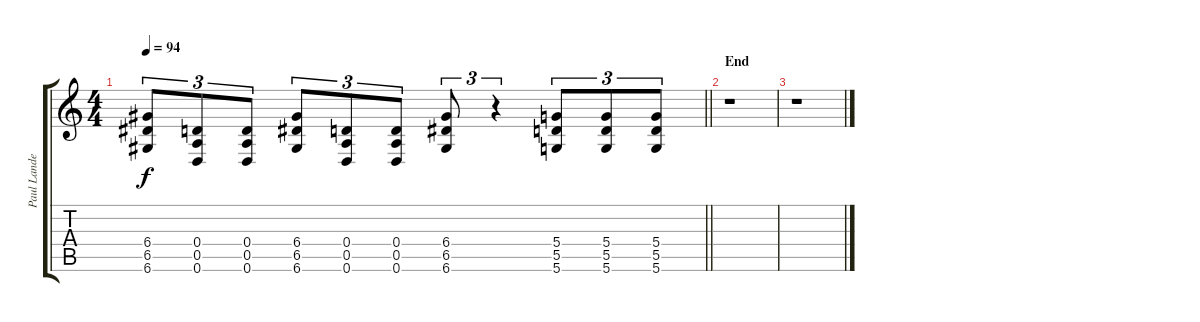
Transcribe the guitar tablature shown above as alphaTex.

\track ("Paul Landers [Gtr. I]" "Paul Lande") {instrument distortionguitar}
\staff {score tabs}
\tuning (E4 B3 G3 D3 A2 D2) {hide}
\ts (4 4)
\tempo 94
\clef g2
\barLineRight lightlight
\ks c
(6.4 6.5 6.6).8{tu (3 2) dy f} (0.4 0.5 0.6).8{tu (3 2)} (0.4 0.5 0.6).8{tu (3 2)} (6.4 6.5 6.6).8{tu (3 2)} (0.4 0.5 0.6).8{tu (3 2)} (0.4 0.5 0.6).8{tu (3 2)} (6.4 6.5 6.6).8{tu (3 2)} r.4{tu (3 2)} (5.4 5.5 5.6).8{tu (3 2)} (5.4 5.5 5.6).8{tu (3 2)} (5.4 5.5 5.6).8{tu (3 2)} |
\section ("" "End")
r.1 |
r.1
